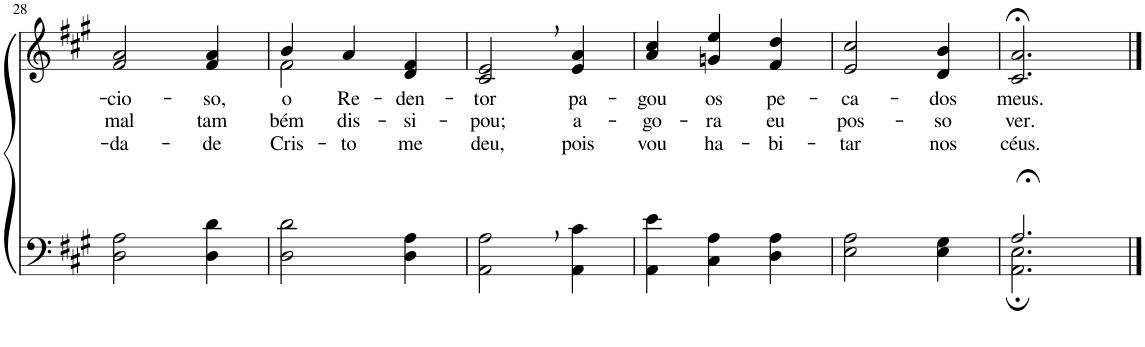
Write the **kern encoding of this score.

**kern	**kern	**text	**text	**text
*part2	*part1	*part1	*part1	*part1
*staff2	*staff1	*staff1	*staff1	*staff1
*I"Parte III e IV	*I"Parte I e II	*	*	*
!!LO:PB:g=z
*clefF4	*clefG2	*	*	*
*Trd1c2	*Trd1c2	*	*	*
*k[f#c#g#]	*k[f#c#g#]	*	*	*
*M3/4	*M3/4	*	*	*
=28	=28	=28	=28	=28
!	!	!LO:LY:b	!LO:LY:b	!LO:LY:b
2D\ 2A\	2f#/ 2a/	-cio-	mal	-da-
!	!	!LO:LY:b	!LO:LY:b	!LO:LY:b
4D\ 4d\	4f#/ 4a/	-so,	tam-	-de
=29	=29	=29	=29	=29
*	*^	*	*	*
!	!	!	!LO:LY:b	!LO:LY:b	!LO:LY:b
2D\ 2d\	4b/	2f#\	o	-bém	Cris-
!	!	!	!LO:LY:b	!LO:LY:b	!LO:LY:b
.	4a/	.	Re-	dis-	-to
!	!	!	!LO:LY:b	!LO:LY:b	!LO:LY:b
4D\ 4A\	4d/ 4f#/	4ryy	-den-	-si-	me
=30	=30	=30	=30	=30	=30
!	!	!	!LO:LY:b	!LO:LY:b	!LO:LY:b
*	*v	*v	*	*	*
2AA\, 2A\,	2c#/, 2e/,	-tor	-pou;	deu,
!	!	!LO:LY:b	!LO:LY:b	!LO:LY:b
4AA\ 4c#\	4e/ 4a/	pa-	a-	pois
=31	=31	=31	=31	=31
!	!	!LO:LY:b	!LO:LY:b	!LO:LY:b
4AA\ 4e\	4a/ 4cc#/	-gou	-go-	vou
!	!	!LO:LY:b	!LO:LY:b	!LO:LY:b
4C#\ 4A\	4gn/ 4ee/	os	-ra	ha-
!	!	!LO:LY:b	!LO:LY:b	!LO:LY:b
4D\ 4A\	4f#/ 4dd/	pe-	eu	-bi-
=32	=32	=32	=32	=32
!	!	!LO:LY:b	!LO:LY:b	!LO:LY:b
2E\ 2A\	2e/ 2cc#/	-ca-	pos-	-tar
!	!	!LO:LY:b	!LO:LY:b	!LO:LY:b
4E\ 4G#\	4d/ 4b/	-dos	-so	nos
=33	=33	=33	=33	=33
*^	*	*	*	*
!	!	!	!LO:LY:b	!LO:LY:b	!LO:LY:b
2.A;</	2.AA\; 2.E\;	2.c#/;< 2.a/;<	meus.	ver.	céus.
*v	*v	*	*	*	*
==	==	==	==	==
*-	*-	*-	*-	*-
